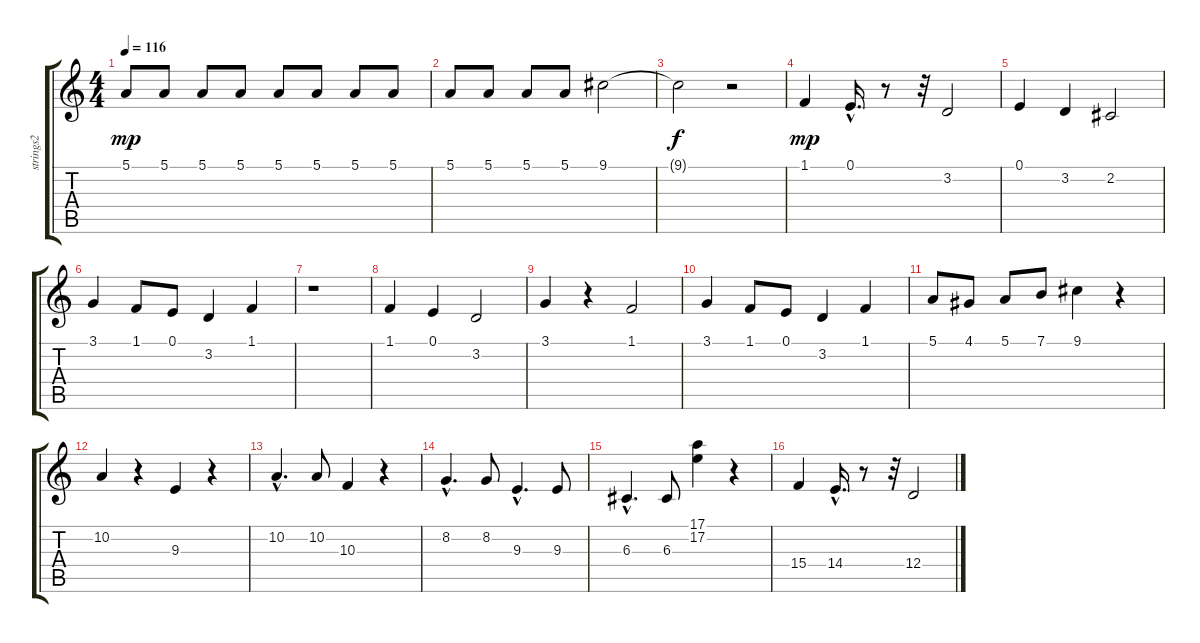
\track ("strings2" "strings2") {instrument recorder}
\staff {score tabs}
\tuning (E4 B3 G3 D3 A2 E2) {hide}
\ts (4 4)
\tempo 116
\clef g2
\ks c
5.1.8{dy mp} 5.1.8 5.1.8 5.1.8 5.1.8 5.1.8 5.1.8 5.1.8 |
5.1.8 5.1.8 5.1.8 5.1.8 9.1.2 |
9.1{t}.2{dy f} r.2 |
1.1.4{dy mp} 0.1{hac}.16{d} r.8 r.32 3.2.2 |
0.1.4 3.2.4 2.2.2 |
3.1.4 1.1.8 0.1.8 3.2.4 1.1.4 |
r.1 |
1.1.4 0.1.4 3.2.2 |
3.1.4 r.4 1.1.2 |
3.1.4 1.1.8 0.1.8 3.2.4 1.1.4 |
5.1.8 4.1.8 5.1.8 7.1.8 9.1.4 r.4 |
10.2.4 r.4 9.3.4 r.4 |
10.2{hac}.4{d} 10.2.8 10.3.4 r.4 |
8.2{hac}.4{d} 8.2.8 9.3{hac}.4{d} 9.3.8 |
6.3{hac}.4{d} 6.3.8 (17.1 17.2).4 r.4 |
15.4.4 14.4{hac}.16{d} r.8 r.32 12.4.2
